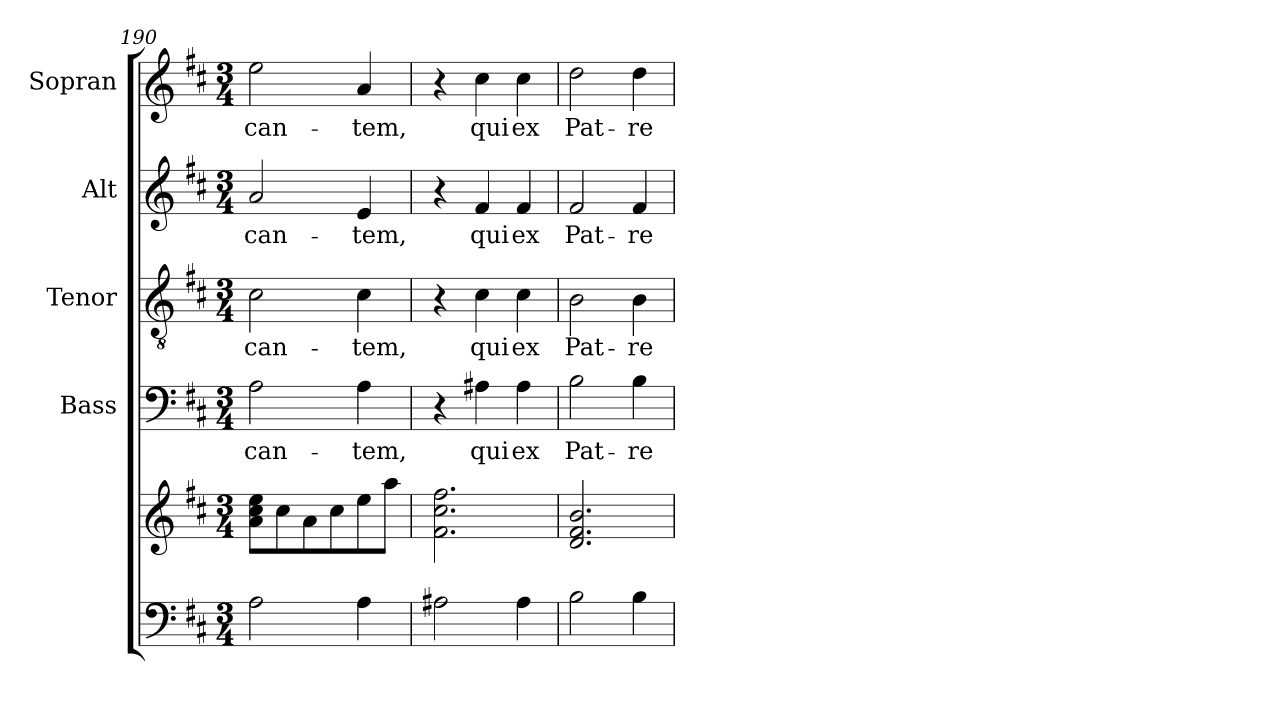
**kern	**kern	**kern	**text	**kern	**text	**kern	**text	**kern	**text
*part5	*part5	*part4	*part4	*part3	*part3	*part2	*part2	*part1	*part1
*staff6	*staff5	*staff4	*staff4	*staff3	*staff3	*staff2	*staff2	*staff1	*staff1
*	*	*I"Bass	*	*I"Tenor	*	*I"Alt	*	*I"Sopran	*
*	*	*I'B.	*	*I'T.	*	*I'A.	*	*I'S.	*
*clefF4	*clefG2	*clefF4	*	*clefGv2	*	*clefG2	*	*clefG2	*
*k[f#c#]	*k[f#c#]	*k[f#c#]	*	*k[f#c#]	*	*k[f#c#]	*	*k[f#c#]	*
*D:	*D:	*D:	*	*D:	*	*D:	*	*D:	*
*M3/4	*M3/4	*M3/4	*	*M3/4	*	*M3/4	*	*M3/4	*
=190	=190	=190	=190	=190	=190	=190	=190	=190	=190
!	!	!	!LO:LY:b	!	!LO:LY:b	!	!LO:LY:b	!	!LO:LY:b
2A\	8a\ 8cc#\ 8ee\L	2A\	-can-	2c#\	-can-	2a/	-can-	2ee\	-can-
.	8cc#\	.	.	.	.	.	.	.	.
.	8a\	.	.	.	.	.	.	.	.
.	8cc#\	.	.	.	.	.	.	.	.
!	!	!	!LO:LY:b	!	!LO:LY:b	!	!LO:LY:b	!	!LO:LY:b
4A\	8ee\	4A\	-tem,	4c#\	-tem,	4e/	-tem,	4a/	-tem,
.	8aa\J	.	.	.	.	.	.	.	.
=191	=191	=191	=191	=191	=191	=191	=191	=191	=191
2A#X\	2.f#\ 2.cc#\ 2.ff#\	4r	.	4r	.	4r	.	4r	.
!	!	!	!LO:LY:b	!	!LO:LY:b	!	!LO:LY:b	!	!LO:LY:b
.	.	4A#X\	qui	4c#\	qui	4f#/	qui	4cc#\	qui
!	!	!	!LO:LY:b	!	!LO:LY:b	!	!LO:LY:b	!	!LO:LY:b
4A#\	.	4A#\	ex	4c#\	ex	4f#/	ex	4cc#\	ex
=192	=192	=192	=192	=192	=192	=192	=192	=192	=192
!	!	!	!LO:LY:b	!	!LO:LY:b	!	!LO:LY:b	!	!LO:LY:b
2B\	2.d/ 2.f#/ 2.b/	2B\	Pat-	2B\	Pat-	2f#/	Pat-	2dd\	Pat-
!	!	!	!LO:LY:b	!	!LO:LY:b	!	!LO:LY:b	!	!LO:LY:b
4B\	.	4B\	-re	4B\	-re	4f#/	-re	4dd\	-re
=	=	=	=	=	=	=	=	=	=
*-	*-	*-	*-	*-	*-	*-	*-	*-	*-
